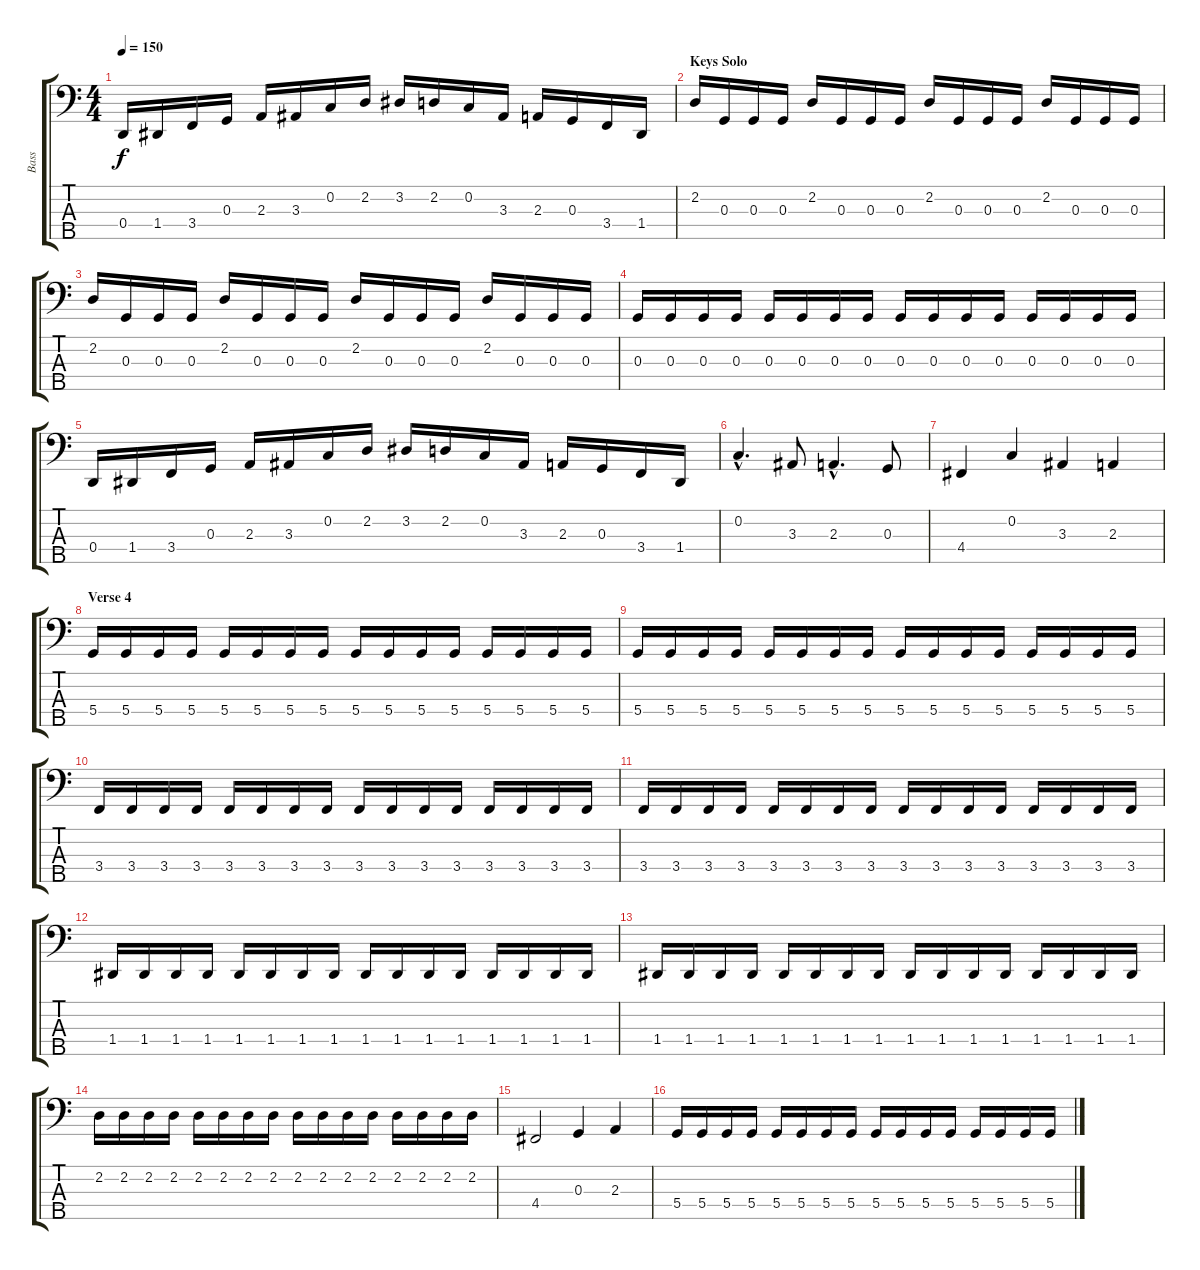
\track ("Bass" "Bass") {instrument electricbassfinger}
\staff {score tabs}
\tuning (F2 C2 G1 D1 A0) {hide}
\ts (4 4)
\tempo 150
\clef f4
\ks c
0.4.16{dy f} 1.4.16 3.4.16 0.3.16 2.3.16 3.3.16 0.2.16 2.2.16 3.2.16 2.2.16 0.2.16 3.3.16 2.3.16 0.3.16 3.4.16 1.4.16 |
\section ("" "Keys Solo")
2.2.16 0.3.16 0.3.16 0.3.16 2.2.16 0.3.16 0.3.16 0.3.16 2.2.16 0.3.16 0.3.16 0.3.16 2.2.16 0.3.16 0.3.16 0.3.16 |
2.2.16 0.3.16 0.3.16 0.3.16 2.2.16 0.3.16 0.3.16 0.3.16 2.2.16 0.3.16 0.3.16 0.3.16 2.2.16 0.3.16 0.3.16 0.3.16 |
0.3.16 0.3.16 0.3.16 0.3.16 0.3.16 0.3.16 0.3.16 0.3.16 0.3.16 0.3.16 0.3.16 0.3.16 0.3.16 0.3.16 0.3.16 0.3.16 |
0.4.16 1.4.16 3.4.16 0.3.16 2.3.16 3.3.16 0.2.16 2.2.16 3.2.16 2.2.16 0.2.16 3.3.16 2.3.16 0.3.16 3.4.16 1.4.16 |
0.2{hac}.4{d} 3.3.8 2.3{hac}.4{d} 0.3.8 |
4.4.4 0.2.4 3.3.4 2.3.4 |
\section ("" "Verse 4")
5.4.16 5.4.16 5.4.16 5.4.16 5.4.16 5.4.16 5.4.16 5.4.16 5.4.16 5.4.16 5.4.16 5.4.16 5.4.16 5.4.16 5.4.16 5.4.16 |
5.4.16 5.4.16 5.4.16 5.4.16 5.4.16 5.4.16 5.4.16 5.4.16 5.4.16 5.4.16 5.4.16 5.4.16 5.4.16 5.4.16 5.4.16 5.4.16 |
3.4.16 3.4.16 3.4.16 3.4.16 3.4.16 3.4.16 3.4.16 3.4.16 3.4.16 3.4.16 3.4.16 3.4.16 3.4.16 3.4.16 3.4.16 3.4.16 |
3.4.16 3.4.16 3.4.16 3.4.16 3.4.16 3.4.16 3.4.16 3.4.16 3.4.16 3.4.16 3.4.16 3.4.16 3.4.16 3.4.16 3.4.16 3.4.16 |
1.4.16 1.4.16 1.4.16 1.4.16 1.4.16 1.4.16 1.4.16 1.4.16 1.4.16 1.4.16 1.4.16 1.4.16 1.4.16 1.4.16 1.4.16 1.4.16 |
1.4.16 1.4.16 1.4.16 1.4.16 1.4.16 1.4.16 1.4.16 1.4.16 1.4.16 1.4.16 1.4.16 1.4.16 1.4.16 1.4.16 1.4.16 1.4.16 |
2.2.16 2.2.16 2.2.16 2.2.16 2.2.16 2.2.16 2.2.16 2.2.16 2.2.16 2.2.16 2.2.16 2.2.16 2.2.16 2.2.16 2.2.16 2.2.16 |
4.4.2 0.3.4 2.3.4 |
5.4.16 5.4.16 5.4.16 5.4.16 5.4.16 5.4.16 5.4.16 5.4.16 5.4.16 5.4.16 5.4.16 5.4.16 5.4.16 5.4.16 5.4.16 5.4.16
